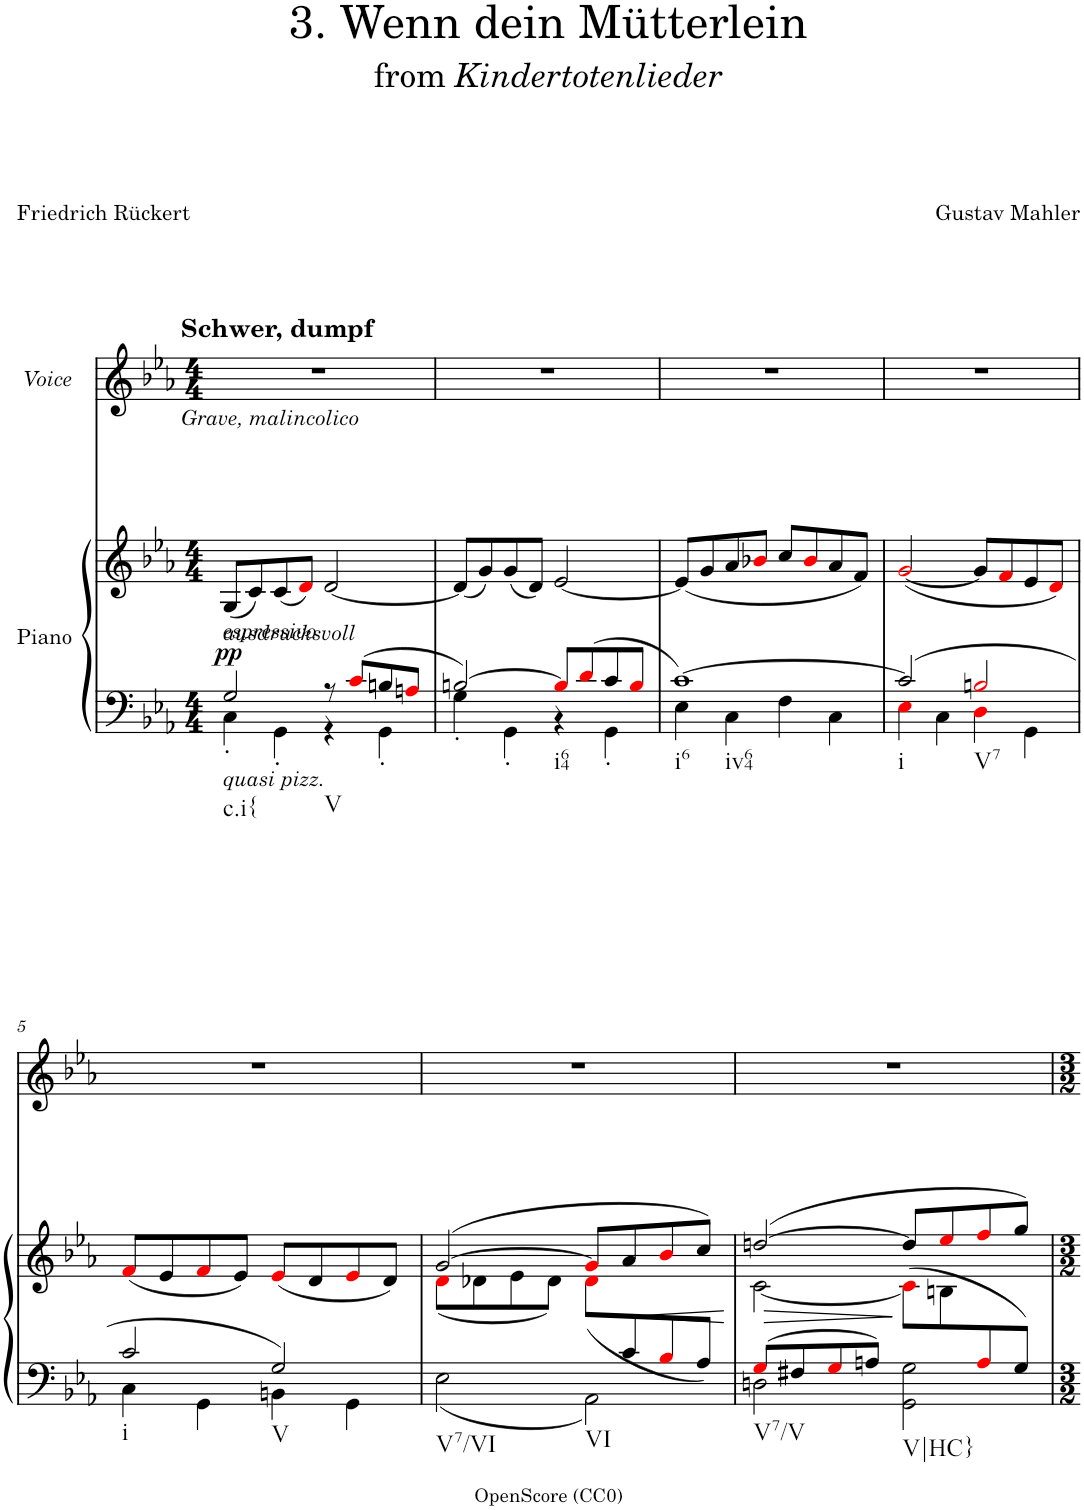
**kern	**kern	**dynam	**kern
*part2	*part2	*part2	*part1
*staff3	*staff2	*staff2/3	*staff1
*I"Piano	*	*	*I"Voice
*I'Pno	*	*	*
*clefF4	*clefG2	*	*clefG2
*k[b-e-a-]	*k[b-e-a-]	*	*k[b-e-a-]
*M4/4	*M4/4	*	*M4/4
=1	=1	=1	=1
*^	*	*	*
!	!	!	!	!LO:TX:a:B:t=Schwer, dumpf
!	!	!	!	!LO:TX:b:i:t=Grave, malincolico
!	!	!LO:TX:b:i:t=ausdrucksvoll	!	!
!	!	!LO:TX:b:i:t=espressivo	!	!
!LO:TX:b:i:t=quasi pizz.	!	!	!	!
!LO:TX:b:t=c.i{	!	!	!	!
!	!	!	!LO:DY:a=2	!
2G/	4C'\	(8G/L	pp	1r
.	.	8c/)	.	.
.	4GG'\	(8c/	.	.
.	.	8di/J)	.	.
!LO:TX:b:t=V	!	!	!	!
8r	4r	[2d/	.	.
8ci/L	.	.	.	.
8Bn/	4GG'\	.	.	.
8Ani/J	.	.	.	.
=2	=2	=2	=2	=2
[2Bn/	4G'\	(8d/L]	.	1r
.	.	8g/)	.	.
.	4GG'\	(8g/	.	.
.	.	8d/J)	.	.
!LO:TX:b:t=i64	!	!	!	!
8Bi/L]	4r	[2e-/	.	.
8di/	.	.	.	.
8c/	4GG'\	.	.	.
8Bi/J	.	.	.	.
=3	=3	=3	=3	=3
!LO:TX:b:t=i6	!	!	!	!
[1c	4E-\	(8e-/L]	.	1r
.	.	8g/	.	.
!	!LO:TX:b:t=iv64	!	!	!
.	4C\	8a-/	.	.
.	.	8b-Xi/J	.	.
.	4F\	8cc/L	.	.
.	.	8b-i/	.	.
.	4C\	8a-/	.	.
.	.	8f/J)	.	.
=4	=4	=4	=4	=4
!LO:TX:b:t=V7	!	!	!	!
2c/]	4E-i\	([2gi/	.	1r
.	4C\	.	.	.
!LO:TX:b:t=i	!	!	!	!
2Bni/	4Di\	8g/L]	.	.
.	.	8fi/	.	.
.	4GG\	8e-/	.	.
.	.	8di/J)	.	.
!!LO:LB:g=z
=5	=5	=5	=5	=5
!LO:TX:b:t=i	!	!	!	!
2c/	4C\	(8fi/L	.	1r
.	.	8e-/	.	.
.	4GG\	8fi/	.	.
.	.	8e-/J)	.	.
!LO:TX:b:t=V	!	!	!	!
2G/	4BBn\	(8e-i/L	.	.
.	.	8d/	.	.
.	4GG\	8e-i/	.	.
.	.	8d/J)	.	.
=6	=6	=6	=6	=6
*	*	*^	*	*
!LO:TX:b:t=V7/VI	!	!	!	!	!
8ryy	2E-\	(>[2g/	(8di\L	.	1r
.	.	.	8d-X\	.	.
.	.	.	8e-\	.	.
.	.	.	8d-\J)	.	.
!	!LO:TX:b:t=VI	!	!	!	!
.	2AA-\	8gi/L]	(<8d-i\L	.	.
!	!	!	!	!LO:HP:b	!
8c/	.	8a-/	4.ryy	<	.
8B-i/	.	8b-i/	.	.	.
8A-/J)	.	8cc/J)	.	.	.
*v	*v	*	*	*	*
*	*v	*v	*	*
.	.	[	.
=7	=7	=7	=7
*^	*	*	*
*	*^	*	*	*
!LO:TX:b:t=V7/V	!	!	!	!	!
!	!	!	!	!LO:HP:b	!
*	*	*	*^	*	*
2.ryy	8Gi/L	2Dn\	([2ddn/	[2c\	>	1r
.	8F#X/	.	.	.	.	.
.	8Gi/	.	.	.	.	.
.	8An/J	.	.	.	.	.
!	!LO:TX:b:t=V|HC}	!	!	!	!	!
.	2G\	2GG\	8dd/L]	(8ci\L]	]	.
.	.	.	8ee-i/	8Bn\	.	.
8Ai/	.	.	8ffi/	4ryy	.	.
8G/J)	.	.	8gg/J)	.	.	.
*v	*v	*v	*	*	*	*
*	*v	*v	*	*
=	=	=	=
*-	*-	*-	*-
